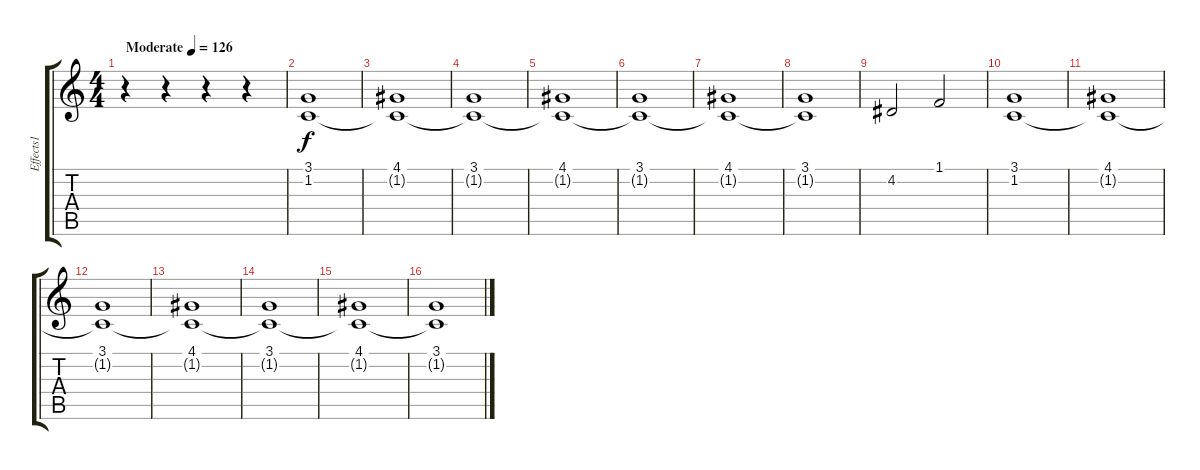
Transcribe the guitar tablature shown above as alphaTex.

\track ("Effects1" "Effects1") {instrument pad2warm}
\staff {score tabs}
\tuning (E4 B3 G3 D3 A2 E2) {hide}
\ts (4 4)
\tempo (126 "Moderate")
\clef g2
\ks c
r.4{dy f instrument pad2warm} r.4 r.4 r.4 |
(3.1 1.2).1 |
(4.1 1.2{t}).1 |
(3.1 1.2{t}).1 |
(4.1 1.2{t}).1 |
(3.1 1.2{t}).1 |
(4.1 1.2{t}).1 |
(3.1 1.2{t}).1 |
4.2.2 1.1.2 |
(3.1 1.2).1 |
(4.1 1.2{t}).1 |
(3.1 1.2{t}).1 |
(4.1 1.2{t}).1 |
(3.1 1.2{t}).1 |
(4.1 1.2{t}).1 |
(3.1 1.2{t}).1
